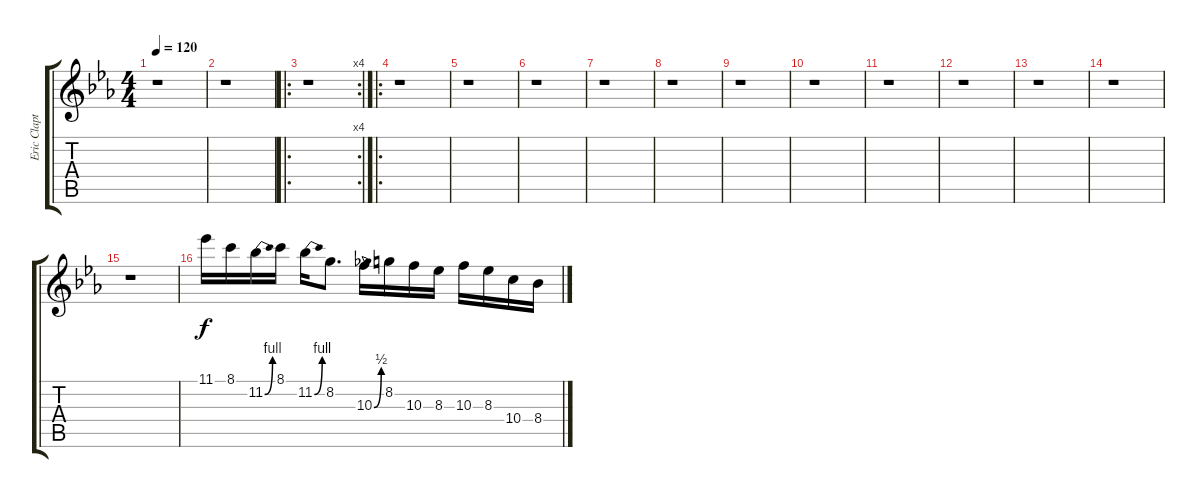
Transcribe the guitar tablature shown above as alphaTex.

\track ("Eric Clapton (Gtr.2)" "Eric Clapt") {instrument overdrivenguitar}
\staff {score tabs}
\tuning (E4 B3 G3 D3 A2 E2) {hide}
\ts (4 4)
\tempo 120
\clef g2
\ks eb
r.1{dy f instrument overdrivenguitar} |
r.1 |
\ro
\rc 4
r.1 |
\ro
r.1 |
r.1 |
r.1 |
r.1 |
r.1 |
r.1 |
r.1 |
r.1 |
r.1 |
r.1 |
r.1 |
r.1 |
11.1.16 8.1.16 11.2{be (bend 0 0 60 4)}.16 8.1.16 11.2{be (bend 0 0 60 4)}.16 8.2.8{d} 10.3{be (bend 0 0 60 2)}.16 8.2.16 10.3.16 8.3.16 10.3.16 8.3.16 10.4.16 8.4.16
